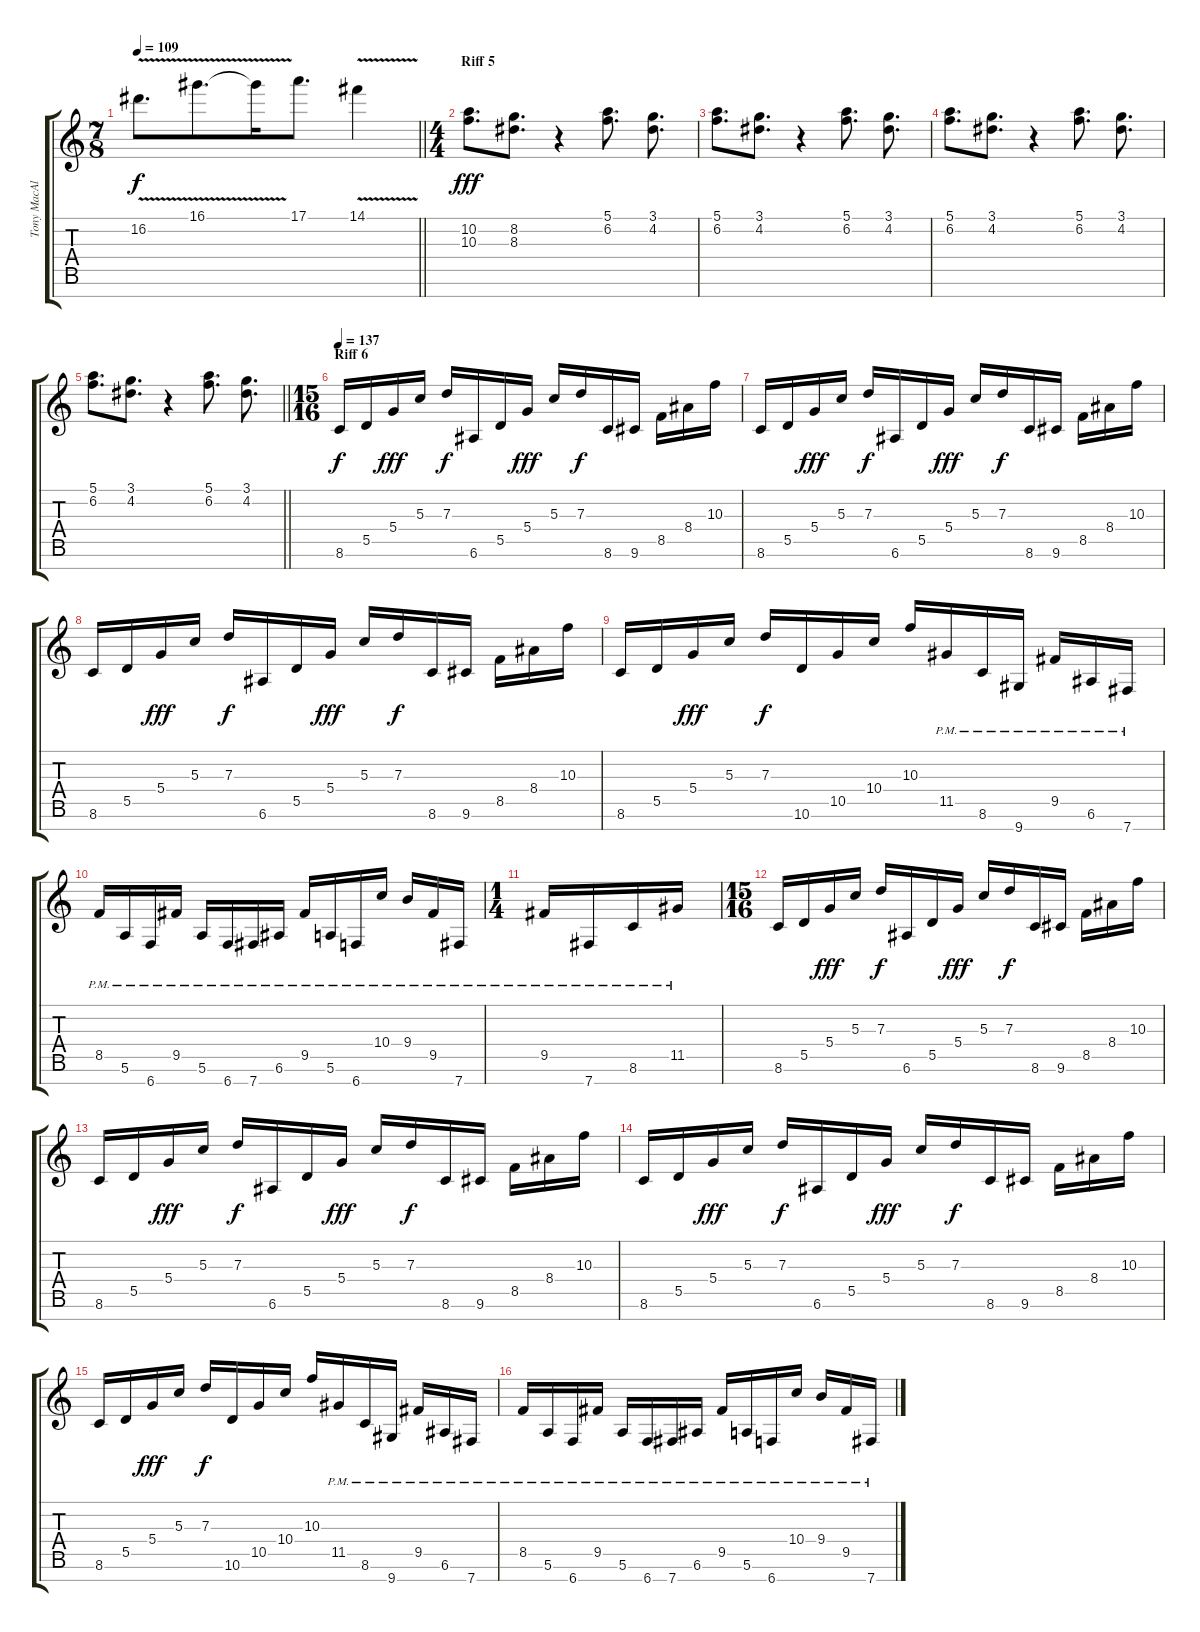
\track ("Tony MacAlpine" "Tony MacAl") {instrument distortionguitar}
\staff {score tabs}
\tuning (E4 B3 G3 D3 A2 E2 B1) {hide}
\ts (7 8)
\tempo 109
\clef g2
\barLineRight lightlight
\ks c
16.2{v}.8{d dy f} 16.1{v}.8{d} 16.1{t}.16 17.1.8{d} 14.1{v}.4 |
\ts (4 4)
\section ("" "Riff 5")
(10.2 10.3).8{d dy fff} (8.2 8.3).8{d} r.4 (5.1 6.2).8{d} (3.1 4.2).8{d} |
(5.1 6.2).8{d} (3.1 4.2).8{d} r.4 (5.1 6.2).8{d} (3.1 4.2).8{d} |
(5.1 6.2).8{d} (3.1 4.2).8{d} r.4 (5.1 6.2).8{d} (3.1 4.2).8{d} |
\barLineRight lightlight
(5.1 6.2).8{d} (3.1 4.2).8{d} r.4 (5.1 6.2).8{d} (3.1 4.2).8{d} |
\ts (15 16)
\section ("" "Riff 6")
\tempo 137
8.6.16{dy f instrument electricguitarmuted} 5.5.16 5.4.16{dy fff} 5.3.16 7.3.16{dy f} 6.6.16 5.5.16 5.4.16{dy fff} 5.3.16 7.3.16{dy f} 8.6.16 9.6.16 8.5.16 8.4.16 10.3.16 |
8.6.16 5.5.16 5.4.16{dy fff} 5.3.16 7.3.16{dy f} 6.6.16 5.5.16 5.4.16{dy fff} 5.3.16 7.3.16{dy f} 8.6.16 9.6.16 8.5.16 8.4.16 10.3.16 |
8.6.16 5.5.16 5.4.16{dy fff} 5.3.16 7.3.16{dy f} 6.6.16 5.5.16 5.4.16{dy fff} 5.3.16 7.3.16{dy f} 8.6.16 9.6.16 8.5.16 8.4.16 10.3.16 |
8.6.16 5.5.16 5.4.16{dy fff} 5.3.16 7.3.16{dy f} 10.6.16 10.5.16 10.4.16 10.3.16 11.5{pm}.16 8.6{pm}.16 9.7{pm}.16 9.5{pm}.16 6.6{pm}.16 7.7{pm}.16 |
8.5{pm}.16 5.6{pm}.16 6.7{pm}.16 9.5{pm}.16 5.6{pm}.16 6.7{pm}.16 7.7{pm}.16 6.6{pm}.16 9.5{pm}.16 5.6{pm}.16 6.7{pm}.16 10.4{pm}.16 9.4{pm}.16 9.5{pm}.16 7.7{pm}.16 |
\ts (1 4)
9.5{pm}.16 7.7{pm}.16 8.6{pm}.16 11.5{pm}.16 |
\ts (15 16)
8.6.16 5.5.16 5.4.16{dy fff} 5.3.16 7.3.16{dy f} 6.6.16 5.5.16 5.4.16{dy fff} 5.3.16 7.3.16{dy f} 8.6.16 9.6.16 8.5.16 8.4.16 10.3.16 |
8.6.16 5.5.16 5.4.16{dy fff} 5.3.16 7.3.16{dy f} 6.6.16 5.5.16 5.4.16{dy fff} 5.3.16 7.3.16{dy f} 8.6.16 9.6.16 8.5.16 8.4.16 10.3.16 |
8.6.16 5.5.16 5.4.16{dy fff} 5.3.16 7.3.16{dy f} 6.6.16 5.5.16 5.4.16{dy fff} 5.3.16 7.3.16{dy f} 8.6.16 9.6.16 8.5.16 8.4.16 10.3.16 |
8.6.16 5.5.16 5.4.16{dy fff} 5.3.16 7.3.16{dy f} 10.6.16 10.5.16 10.4.16 10.3.16 11.5{pm}.16 8.6{pm}.16 9.7{pm}.16 9.5{pm}.16 6.6{pm}.16 7.7{pm}.16 |
8.5{pm}.16 5.6{pm}.16 6.7{pm}.16 9.5{pm}.16 5.6{pm}.16 6.7{pm}.16 7.7{pm}.16 6.6{pm}.16 9.5{pm}.16 5.6{pm}.16 6.7{pm}.16 10.4{pm}.16 9.4{pm}.16 9.5{pm}.16 7.7{pm}.16
